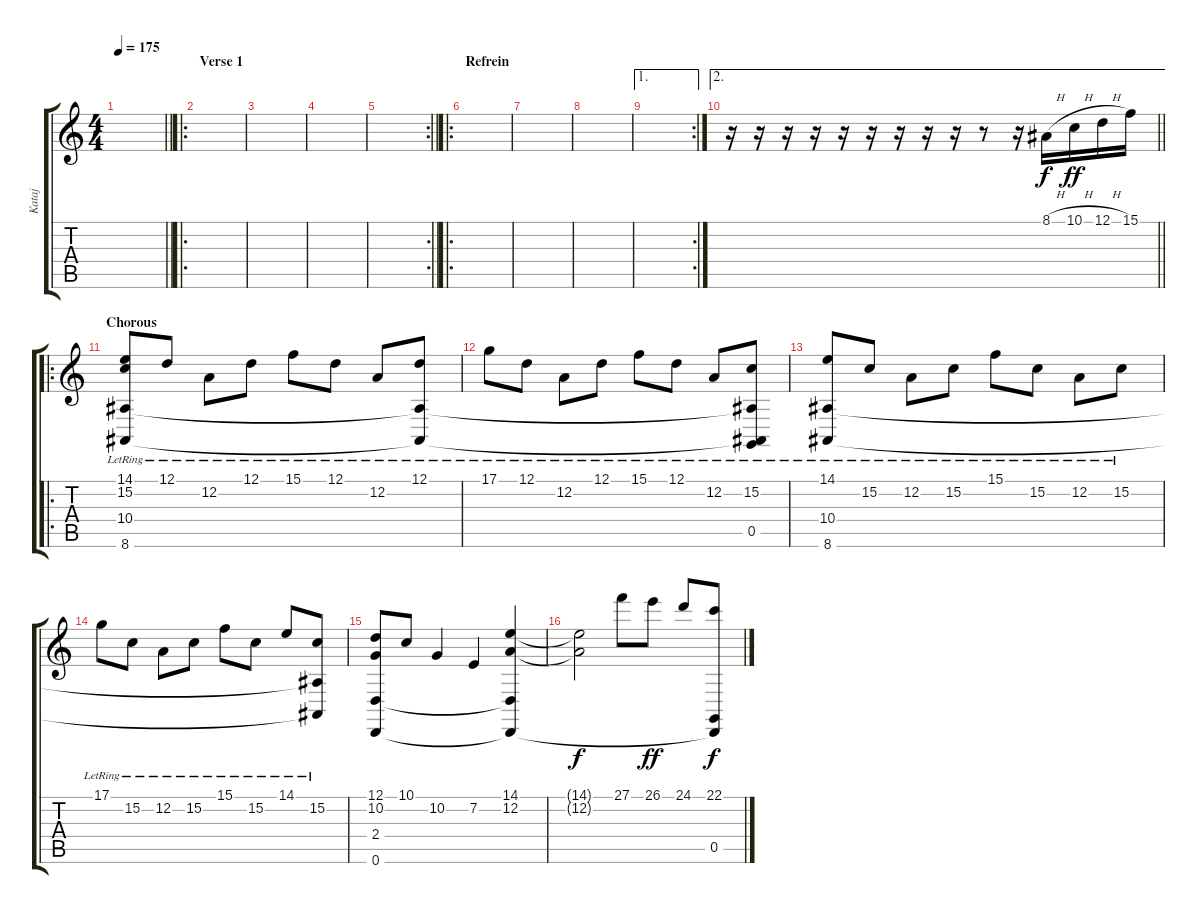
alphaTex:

\track ("Kataj" "Kataj") {instrument brightacousticpiano}
\staff {score tabs}
\tuning (D4 A3 F3 C3 G2 D2) {hide}
\ts (4 4)
\tempo 175
\clef g2
\barLineRight lightlight
\ks c
|
\ro
\section ("" "Verse 1")
|
|
|
\rc 2
\barLineRight lightlight
|
\ro
\section ("" "Refrein")
|
|
|
\ae 1
\rc 2
|
\ae 2
\barLineRight lightlight
r.16 r.16 r.16 r.16 r.16 r.16 r.16 r.16 r.16 r.8 r.16 8.1{h}.16 10.1{h}.16{dy ff} 12.1{h}.16 15.1.16 |
\ro
\section ("" "Chorous")
(14.1{lr} 15.2{lr} 10.4 8.6).8 12.1{lr}.8 12.2{lr}.8 12.1{lr}.8 15.1{lr}.8 12.1{lr}.8 12.2{lr}.8 (12.1{lr} 10.4{t} 8.6{t}).8 |
17.1{lr}.8 12.1{lr}.8 12.2{lr}.8 12.1{lr}.8 15.1{lr}.8 12.1{lr}.8 12.2{lr}.8 (15.2{lr} 10.4{t} 0.5 8.6{t}).8 |
(14.1{lr} 10.4 8.6).8 15.2{lr}.8 12.2{lr}.8 15.2{lr}.8 15.1{lr}.8 15.2{lr}.8 12.2{lr}.8 15.2{lr}.8 |
17.1{lr}.8 15.2{lr}.8 12.2{lr}.8 15.2{lr}.8 15.1{lr}.8 15.2{lr}.8 14.1{lr}.8 (15.2{lr} 10.4{t} 8.6{t}).8 |
(12.1 10.2 2.4 0.6).8 10.1.8 10.2.4 7.2.4 (14.1 12.2 2.4{t} 0.6{t}).4 |
(14.1{t} 12.2{t}).2{dy f} 27.1.8 26.1.8{dy ff} 24.1.8 (22.1 0.5 0.6{t}).8{dy f}
